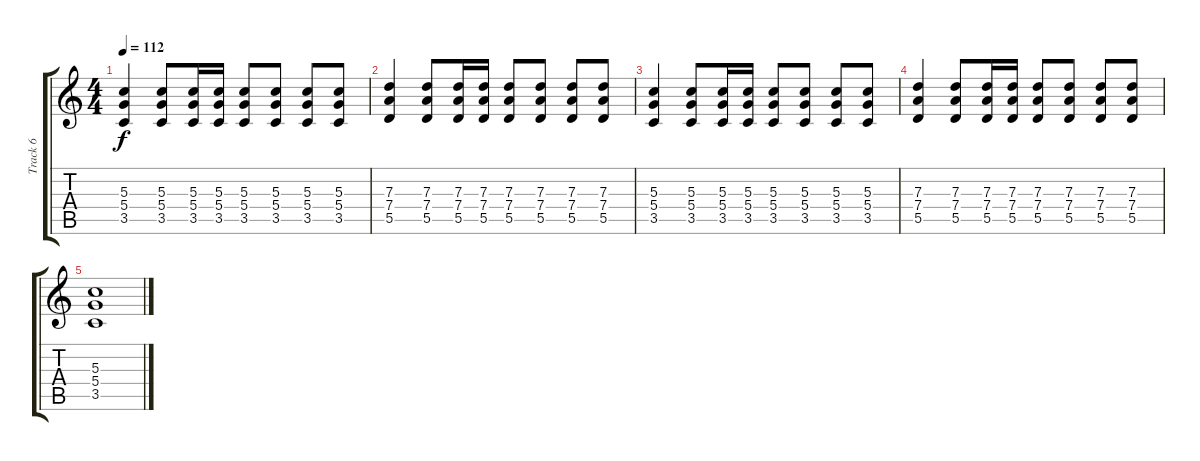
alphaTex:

\track ("Track 6" "Track 6") {instrument electricguitarclean}
\staff {score tabs}
\tuning (E4 B3 G3 D3 A2 E2) {hide}
\ts (4 4)
\tempo 112
\clef g2
\ks c
(5.3 5.4 3.5).4{dy f} (5.3 5.4 3.5).8 (5.3 5.4 3.5).16 (5.3 5.4 3.5).16 (5.3 5.4 3.5).8 (5.3 5.4 3.5).8 (5.3 5.4 3.5).8 (5.3 5.4 3.5).8 |
(7.3 7.4 5.5).4 (7.3 7.4 5.5).8 (7.3 7.4 5.5).16 (7.3 7.4 5.5).16 (7.3 7.4 5.5).8 (7.3 7.4 5.5).8 (7.3 7.4 5.5).8 (7.3 7.4 5.5).8 |
(5.3 5.4 3.5).4 (5.3 5.4 3.5).8 (5.3 5.4 3.5).16 (5.3 5.4 3.5).16 (5.3 5.4 3.5).8 (5.3 5.4 3.5).8 (5.3 5.4 3.5).8 (5.3 5.4 3.5).8 |
(7.3 7.4 5.5).4 (7.3 7.4 5.5).8 (7.3 7.4 5.5).16 (7.3 7.4 5.5).16 (7.3 7.4 5.5).8 (7.3 7.4 5.5).8 (7.3 7.4 5.5).8 (7.3 7.4 5.5).8 |
(5.3 5.4 3.5).1
